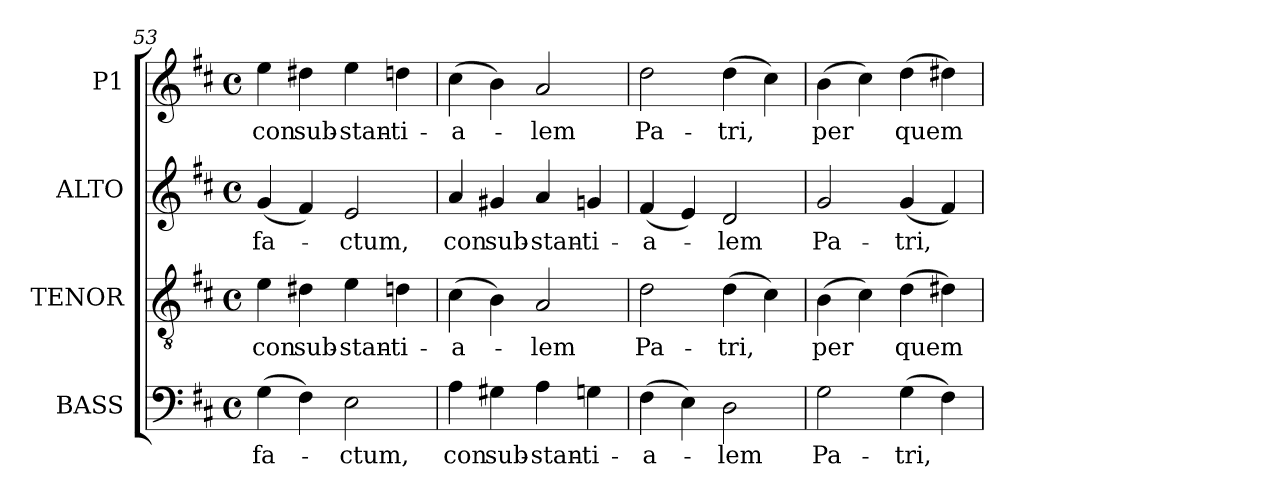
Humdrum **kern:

**kern	**text	**kern	**text	**kern	**text	**kern	**text
*part4	*part4	*part3	*part3	*part2	*part2	*part1	*part1
*staff4	*staff4	*staff3	*staff3	*staff2	*staff2	*staff1	*staff1
*I"BASS	*	*I"TENOR	*	*I"ALTO	*	*I"P1	*
!!LO:LB:g=z
*clefF4	*	*clefGv2	*	*clefG2	*	*clefG2	*
*	*	*ITrd7c12	*	*	*	*	*
*k[f#c#]	*	*k[f#c#]	*	*k[f#c#]	*	*k[f#c#]	*
*D:	*	*D:	*	*D:	*	*D:	*
*M4/4	*	*M4/4	*	*M4/4	*	*M4/4	*
*met(c)	*	*met(c)	*	*met(c)	*	*met(c)	*
=53	=53	=53	=53	=53	=53	=53	=53
!	!LO:LY:b:color=#000000	!	!	!	!	!	!
!	!	!	!LO:LY:b:color=#000000	!	!	!	!
!	!	!	!	!	!LO:LY:b:color=#000000	!	!
!	!	!	!	!	!	!	!LO:LY:b:color=#000000
(4Gi\	fa-	4Ei\	con	(4gi/	fa-	4eei\	con
!	!	!	!LO:LY:b:color=#000000	!	!	!	!
!	!	!	!	!	!	!	!LO:LY:b:color=#000000
4F#i\)	.	4D#Xi\	sub-	4f#i/)	.	4dd#Xi\	sub-
!	!LO:LY:b:color=#000000	!	!	!	!	!	!
!	!	!	!LO:LY:b:color=#000000	!	!	!	!
!	!	!	!	!	!LO:LY:b:color=#000000	!	!
!	!	!	!	!	!	!	!LO:LY:b:color=#000000
2Ei\	-ctum,	4Ei\	-stan-	2ei/	-ctum,	4eei\	-stan-
!	!	!	!LO:LY:b:color=#000000	!	!	!	!
!	!	!	!	!	!	!	!LO:LY:b:color=#000000
.	.	4Dni\	-ti-	.	.	4ddni\	-ti-
=54	=54	=54	=54	=54	=54	=54	=54
!	!LO:LY:b:color=#000000	!	!	!	!	!	!
!	!	!	!LO:LY:b:color=#000000	!	!	!	!
!	!	!	!	!	!LO:LY:b:color=#000000	!	!
!	!	!	!	!	!	!	!LO:LY:b:color=#000000
4Ai\	con	(4C#i\	-a-	4ai/	con	(4cc#i\	-a-
!	!LO:LY:b:color=#000000	!	!	!	!	!	!
!	!	!	!	!	!LO:LY:b:color=#000000	!	!
4G#Xi\	sub-	4BBi\)	.	4g#Xi/	sub-	4bi\)	.
!	!LO:LY:b:color=#000000	!	!	!	!	!	!
!	!	!	!LO:LY:b:color=#000000	!	!	!	!
!	!	!	!	!	!LO:LY:b:color=#000000	!	!
!	!	!	!	!	!	!	!LO:LY:b:color=#000000
4Ai\	-stan-	2AAi/	-lem	4ai/	-stan-	2ai/	-lem
!	!LO:LY:b:color=#000000	!	!	!	!	!	!
!	!	!	!	!	!LO:LY:b:color=#000000	!	!
4Gni\	-ti-	.	.	4gni/	-ti-	.	.
=55	=55	=55	=55	=55	=55	=55	=55
!	!LO:LY:b:color=#000000	!	!	!	!	!	!
!	!	!	!LO:LY:b:color=#000000	!	!	!	!
!	!	!	!	!	!LO:LY:b:color=#000000	!	!
!	!	!	!	!	!	!	!LO:LY:b:color=#000000
(4F#i\	-a-	2Di\	Pa-	(4f#i/	-a-	2ddi\	Pa-
4Ei\)	.	.	.	4ei/)	.	.	.
!	!LO:LY:b:color=#000000	!	!	!	!	!	!
!	!	!	!LO:LY:b:color=#000000	!	!	!	!
!	!	!	!	!	!LO:LY:b:color=#000000	!	!
!	!	!	!	!	!	!	!LO:LY:b:color=#000000
2Di\	-lem	(4Di\	-tri,	2di/	-lem	(4ddi\	-tri,
.	.	4C#i\)	.	.	.	4cc#i\)	.
=56	=56	=56	=56	=56	=56	=56	=56
!	!LO:LY:b:color=#000000	!	!	!	!	!	!
!	!	!	!LO:LY:b:color=#000000	!	!	!	!
!	!	!	!	!	!LO:LY:b:color=#000000	!	!
!	!	!	!	!	!	!	!LO:LY:b:color=#000000
2Gi\	Pa-	(4BBi\	per	2gi/	Pa-	(4bi\	per
.	.	4C#i\)	.	.	.	4cc#i\)	.
!	!LO:LY:b:color=#000000	!	!	!	!	!	!
!	!	!	!LO:LY:b:color=#000000	!	!	!	!
!	!	!	!	!	!LO:LY:b:color=#000000	!	!
!	!	!	!	!	!	!	!LO:LY:b:color=#000000
(4Gi\	-tri,	(4Di\	quem	(4gi/	-tri,	(4ddi\	quem
4F#i\)	.	4D#Xi\)	.	4f#i/)	.	4dd#Xi\)	.
=	=	=	=	=	=	=	=
*-	*-	*-	*-	*-	*-	*-	*-
